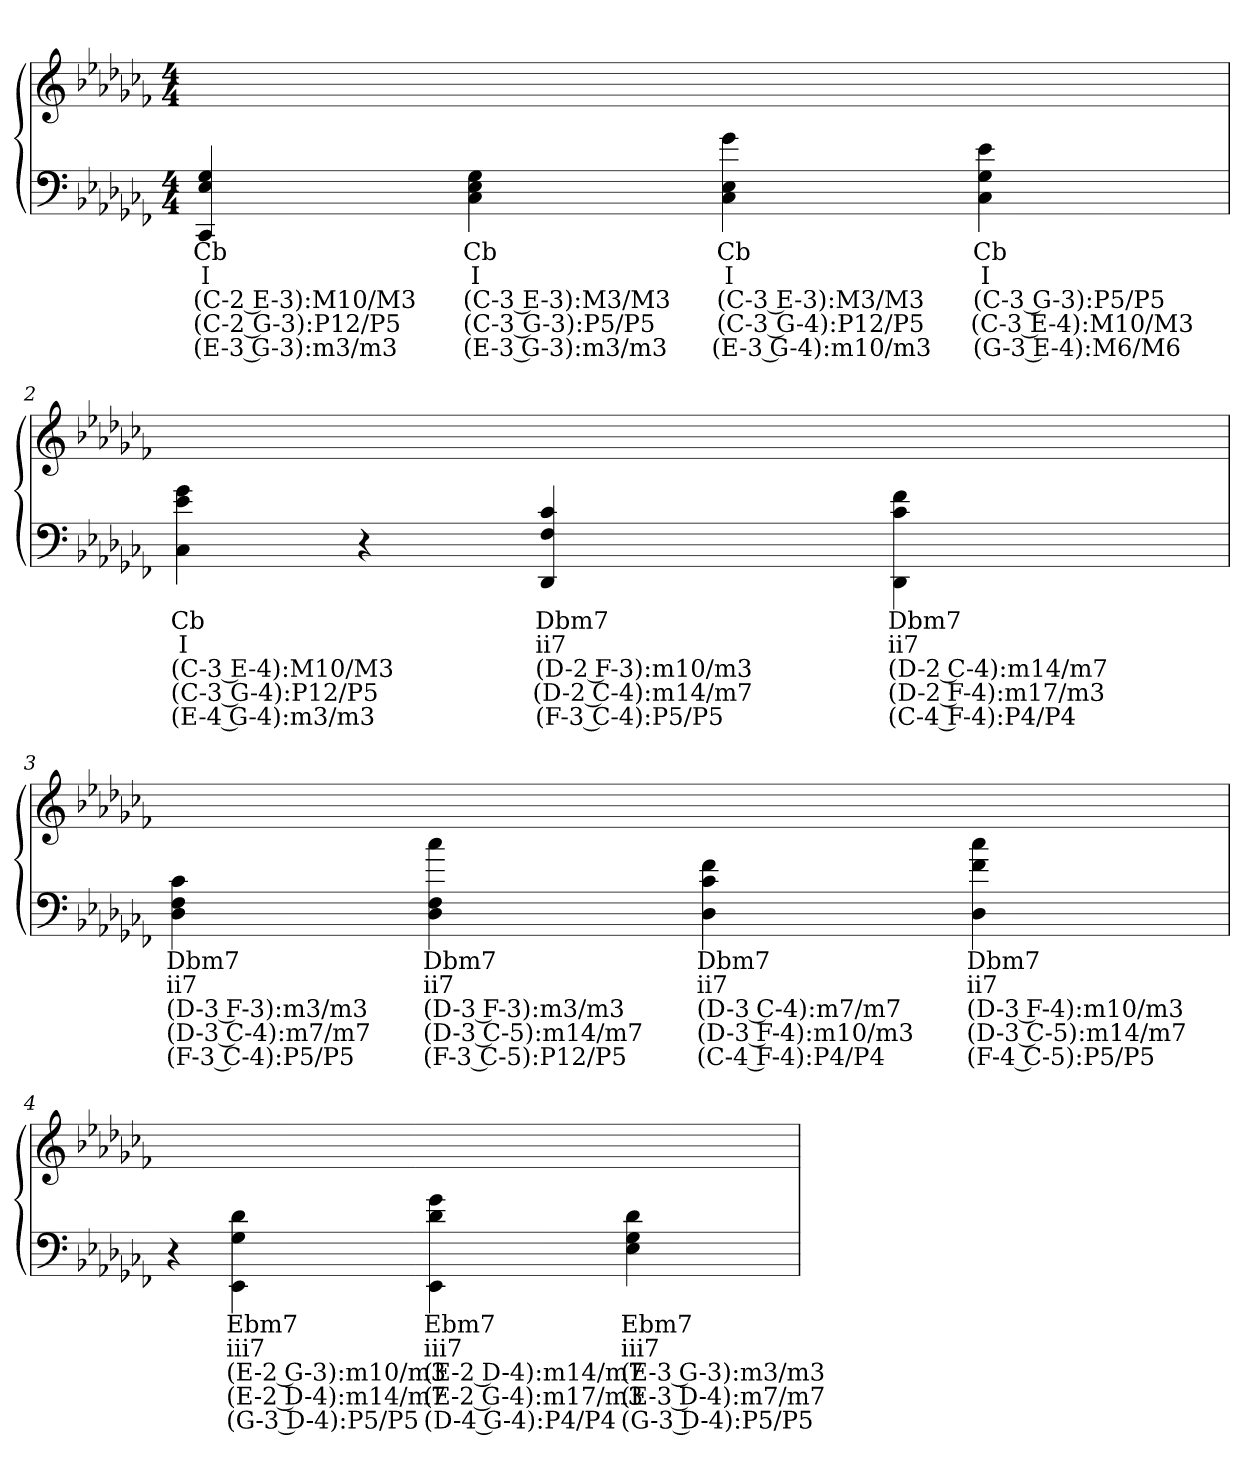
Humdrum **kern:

**kern	**text	**text	**text	**text	**text	**kern
*part2	*part2	*part2	*part2	*part2	*part2	*part1
*staff2	*staff2	*staff2	*staff2	*staff2	*staff2	*staff1
*clefF4	*	*	*	*	*	*clefG2
*k[b-e-a-d-g-c-f-]	*	*	*	*	*	*k[b-e-a-d-g-c-f-]
*C-:	*	*	*	*	*	*C-:
*M4/4	*	*	*	*	*	*M4/4
*MM60	*	*	*	*	*	*MM60
=1	=1	=1	=1	=1	=1	=1
4CC- 4E- 4G-	Cb	I	(C-2 E-3):M10/M3	(C-2 G-3):P12/P5	(E-3 G-3):m3/m3	1ryy
4C- 4E- 4G-	Cb	I	(C-3 E-3):M3/M3	(C-3 G-3):P5/P5	(E-3 G-3):m3/m3	.
4C- 4E- 4g-	Cb	I	(C-3 E-3):M3/M3	(C-3 G-4):P12/P5	(E-3 G-4):m10/m3	.
4C- 4G- 4e-	Cb	I	(C-3 G-3):P5/P5	(C-3 E-4):M10/M3	(G-3 E-4):M6/M6	.
=2	=2	=2	=2	=2	=2	=2
4C- 4e- 4g-	Cb	I	(C-3 E-4):M10/M3	(C-3 G-4):P12/P5	(E-4 G-4):m3/m3	1ryy
4r	.	.	.	.	.	.
4DD- 4F- 4c-	Dbm7	ii7	(D-2 F-3):m10/m3	(D-2 C-4):m14/m7	(F-3 C-4):P5/P5	.
4DD- 4c- 4f-	Dbm7	ii7	(D-2 C-4):m14/m7	(D-2 F-4):m17/m3	(C-4 F-4):P4/P4	.
=3	=3	=3	=3	=3	=3	=3
4D- 4F- 4c-	Dbm7	ii7	(D-3 F-3):m3/m3	(D-3 C-4):m7/m7	(F-3 C-4):P5/P5	1ryy
4D- 4F- 4cc-	Dbm7	ii7	(D-3 F-3):m3/m3	(D-3 C-5):m14/m7	(F-3 C-5):P12/P5	.
4D- 4c- 4f-	Dbm7	ii7	(D-3 C-4):m7/m7	(D-3 F-4):m10/m3	(C-4 F-4):P4/P4	.
4D- 4f- 4cc-	Dbm7	ii7	(D-3 F-4):m10/m3	(D-3 C-5):m14/m7	(F-4 C-5):P5/P5	.
=4	=4	=4	=4	=4	=4	=4
4r	.	.	.	.	.	1ryy
4EE- 4G- 4d-	Ebm7	iii7	(E-2 G-3):m10/m3	(E-2 D-4):m14/m7	(G-3 D-4):P5/P5	.
4EE- 4d- 4g-	Ebm7	iii7	(E-2 D-4):m14/m7	(E-2 G-4):m17/m3	(D-4 G-4):P4/P4	.
4E- 4G- 4d-	Ebm7	iii7	(E-3 G-3):m3/m3	(E-3 D-4):m7/m7	(G-3 D-4):P5/P5	.
=	=	=	=	=	=	=
*-	*-	*-	*-	*-	*-	*-
